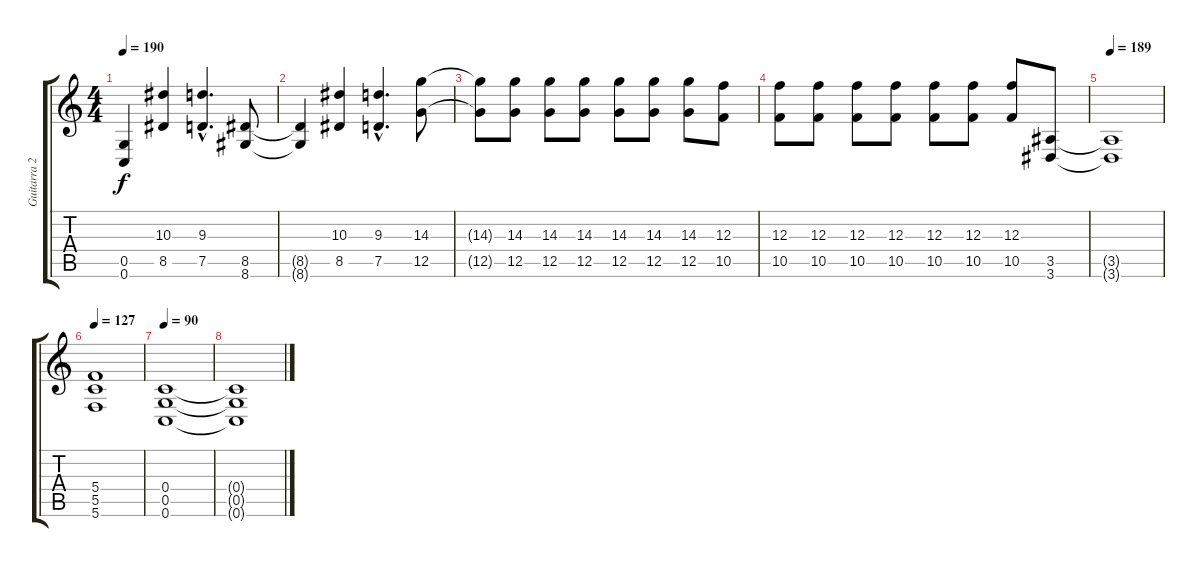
\track ("Guitarra 2" "Guitarra 2") {instrument distortionguitar}
\staff {score tabs}
\tuning (D4 A3 F3 C3 G2 C2) {hide}
\ts (4 4)
\tempo 190
\clef g2
\ks c
(0.5 0.6).4{dy f} (10.3 8.5).4 (9.3{hac} 7.5{hac}).4{d} (8.5 8.6).8 |
(8.5{t} 8.6{t}).4 (10.3 8.5).4 (9.3{hac} 7.5{hac}).4{d} (14.3 12.5).8 |
(14.3{t} 12.5{t}).8 (14.3 12.5).8 (14.3 12.5).8 (14.3 12.5).8 (14.3 12.5).8 (14.3 12.5).8 (14.3 12.5).8 (12.3 10.5).8 |
(12.3 10.5).8 (12.3 10.5).8 (12.3 10.5).8 (12.3 10.5).8 (12.3 10.5).8 (12.3 10.5).8 (12.3 10.5).8 (3.5 3.6).8 |
\tempo 189
(3.5{t} 3.6{t}).1 |
\tempo 127
(5.4 5.5 5.6).1 |
\tempo 90
(0.4 0.5 0.6).1 |
(0.4{t} 0.5{t} 0.6{t}).1
